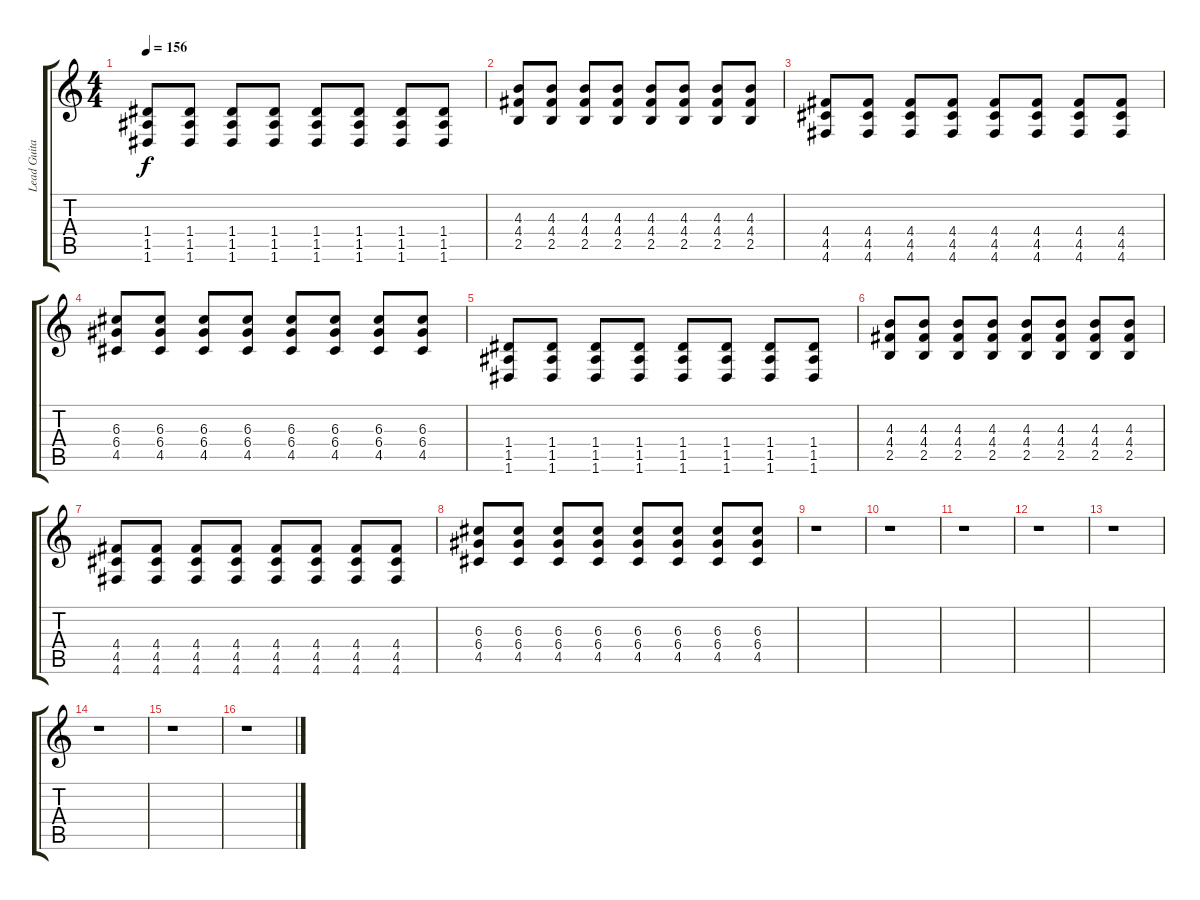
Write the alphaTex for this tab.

\track ("Lead Guitar" "Lead Guita") {instrument overdrivenguitar}
\staff {score tabs}
\tuning (E4 B3 G3 D3 A2 D2) {hide}
\ts (4 4)
\tempo 156
\clef g2
\ks c
(1.4 1.5 1.6).8{dy f} (1.4 1.5 1.6).8 (1.4 1.5 1.6).8 (1.4 1.5 1.6).8 (1.4 1.5 1.6).8 (1.4 1.5 1.6).8 (1.4 1.5 1.6).8 (1.4 1.5 1.6).8 |
(4.3 4.4 2.5).8 (4.3 4.4 2.5).8 (4.3 4.4 2.5).8 (4.3 4.4 2.5).8 (4.3 4.4 2.5).8 (4.3 4.4 2.5).8 (4.3 4.4 2.5).8 (4.3 4.4 2.5).8 |
(4.4 4.5 4.6).8 (4.4 4.5 4.6).8 (4.4 4.5 4.6).8 (4.4 4.5 4.6).8 (4.4 4.5 4.6).8 (4.4 4.5 4.6).8 (4.4 4.5 4.6).8 (4.4 4.5 4.6).8 |
(6.3 6.4 4.5).8 (6.3 6.4 4.5).8 (6.3 6.4 4.5).8 (6.3 6.4 4.5).8 (6.3 6.4 4.5).8 (6.3 6.4 4.5).8 (6.3 6.4 4.5).8 (6.3 6.4 4.5).8 |
(1.4 1.5 1.6).8 (1.4 1.5 1.6).8 (1.4 1.5 1.6).8 (1.4 1.5 1.6).8 (1.4 1.5 1.6).8 (1.4 1.5 1.6).8 (1.4 1.5 1.6).8 (1.4 1.5 1.6).8 |
(4.3 4.4 2.5).8 (4.3 4.4 2.5).8 (4.3 4.4 2.5).8 (4.3 4.4 2.5).8 (4.3 4.4 2.5).8 (4.3 4.4 2.5).8 (4.3 4.4 2.5).8 (4.3 4.4 2.5).8 |
(4.4 4.5 4.6).8 (4.4 4.5 4.6).8 (4.4 4.5 4.6).8 (4.4 4.5 4.6).8 (4.4 4.5 4.6).8 (4.4 4.5 4.6).8 (4.4 4.5 4.6).8 (4.4 4.5 4.6).8 |
(6.3 6.4 4.5).8 (6.3 6.4 4.5).8 (6.3 6.4 4.5).8 (6.3 6.4 4.5).8 (6.3 6.4 4.5).8 (6.3 6.4 4.5).8 (6.3 6.4 4.5).8 (6.3 6.4 4.5).8 |
r.1 |
r.1 |
r.1 |
r.1 |
r.1 |
r.1 |
r.1 |
r.1
